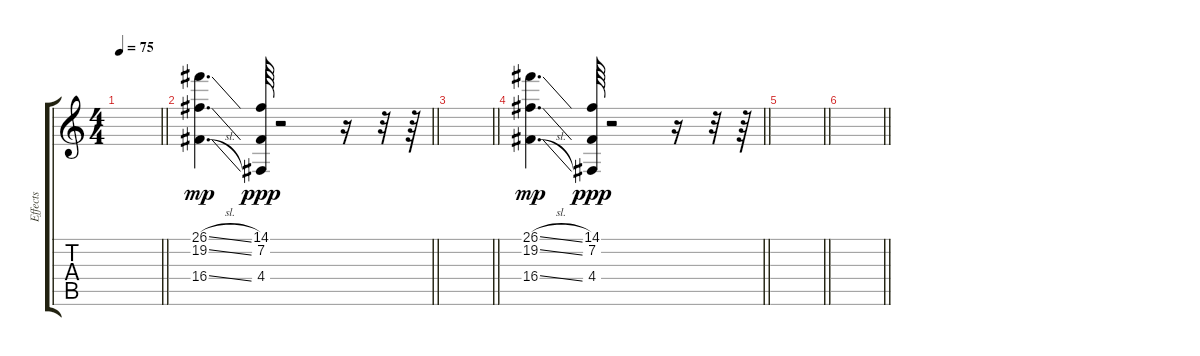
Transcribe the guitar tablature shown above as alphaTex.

\track ("Effects" "Effects") {instrument cello}
\staff {score tabs}
\tuning (E4 B3 G3 D3 A2 E2) {hide}
\ts (4 4)
\tempo 75
\clef g2
\barLineRight lightlight
\ks c
|
\barLineRight lightlight
(26.1{sl} 19.2{sl} 16.4{sl}).4{d dy mp volume 7 instrument cello} (14.1 7.2 4.4).64{dy ppp} r.2 r.16 r.32 r.64 |
\barLineRight lightlight
|
\barLineRight lightlight
(26.1{sl} 19.2{sl} 16.4{sl}).4{d dy mp volume 7 instrument cello} (14.1 7.2 4.4).64{dy ppp} r.2 r.16 r.32 r.64 |
\barLineRight lightlight
|
\barLineRight lightlight
